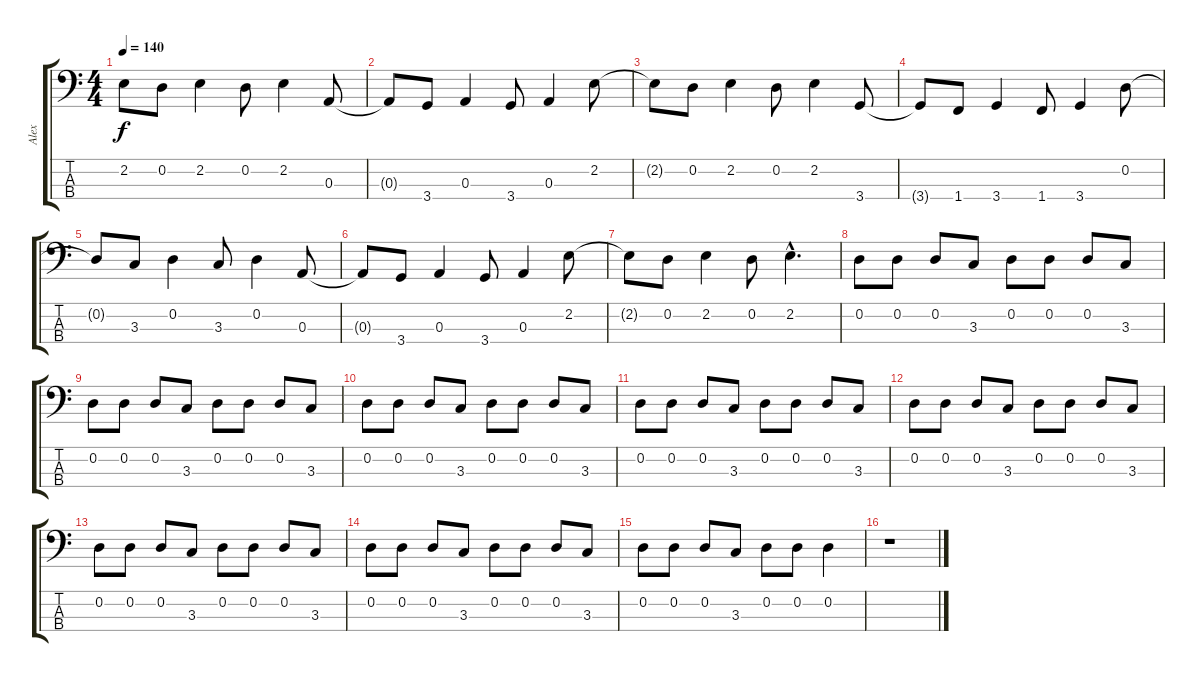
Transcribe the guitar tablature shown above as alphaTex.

\track ("Alex" "Alex") {instrument electricbassfinger}
\staff {score tabs}
\tuning (G2 D2 A1 E1) {hide}
\ts (4 4)
\tempo 140
\clef f4
\ks c
2.2{t}.8{dy f} 0.2.8 2.2.4 0.2.8 2.2.4 0.3.8 |
0.3{t}.8 3.4.8 0.3.4 3.4.8 0.3.4 2.2.8 |
2.2{t}.8 0.2.8 2.2.4 0.2.8 2.2.4 3.4.8 |
3.4{t}.8 1.4.8 3.4.4 1.4.8 3.4.4 0.2.8 |
0.2{t}.8 3.3.8 0.2.4 3.3.8 0.2.4 0.3.8 |
0.3{t}.8 3.4.8 0.3.4 3.4.8 0.3.4 2.2.8 |
2.2{t}.8 0.2.8 2.2.4 0.2.8 2.2{hac}.4{d} |
0.2.8 0.2.8 0.2.8 3.3.8 0.2.8 0.2.8 0.2.8 3.3.8 |
0.2.8 0.2.8 0.2.8 3.3.8 0.2.8 0.2.8 0.2.8 3.3.8 |
0.2.8 0.2.8 0.2.8 3.3.8 0.2.8 0.2.8 0.2.8 3.3.8 |
0.2.8 0.2.8 0.2.8 3.3.8 0.2.8 0.2.8 0.2.8 3.3.8 |
0.2.8 0.2.8 0.2.8 3.3.8 0.2.8 0.2.8 0.2.8 3.3.8 |
0.2.8 0.2.8 0.2.8 3.3.8 0.2.8 0.2.8 0.2.8 3.3.8 |
0.2.8 0.2.8 0.2.8 3.3.8 0.2.8 0.2.8 0.2.8 3.3.8 |
0.2.8 0.2.8 0.2.8 3.3.8 0.2.8 0.2.8 0.2.4 |
r.1
